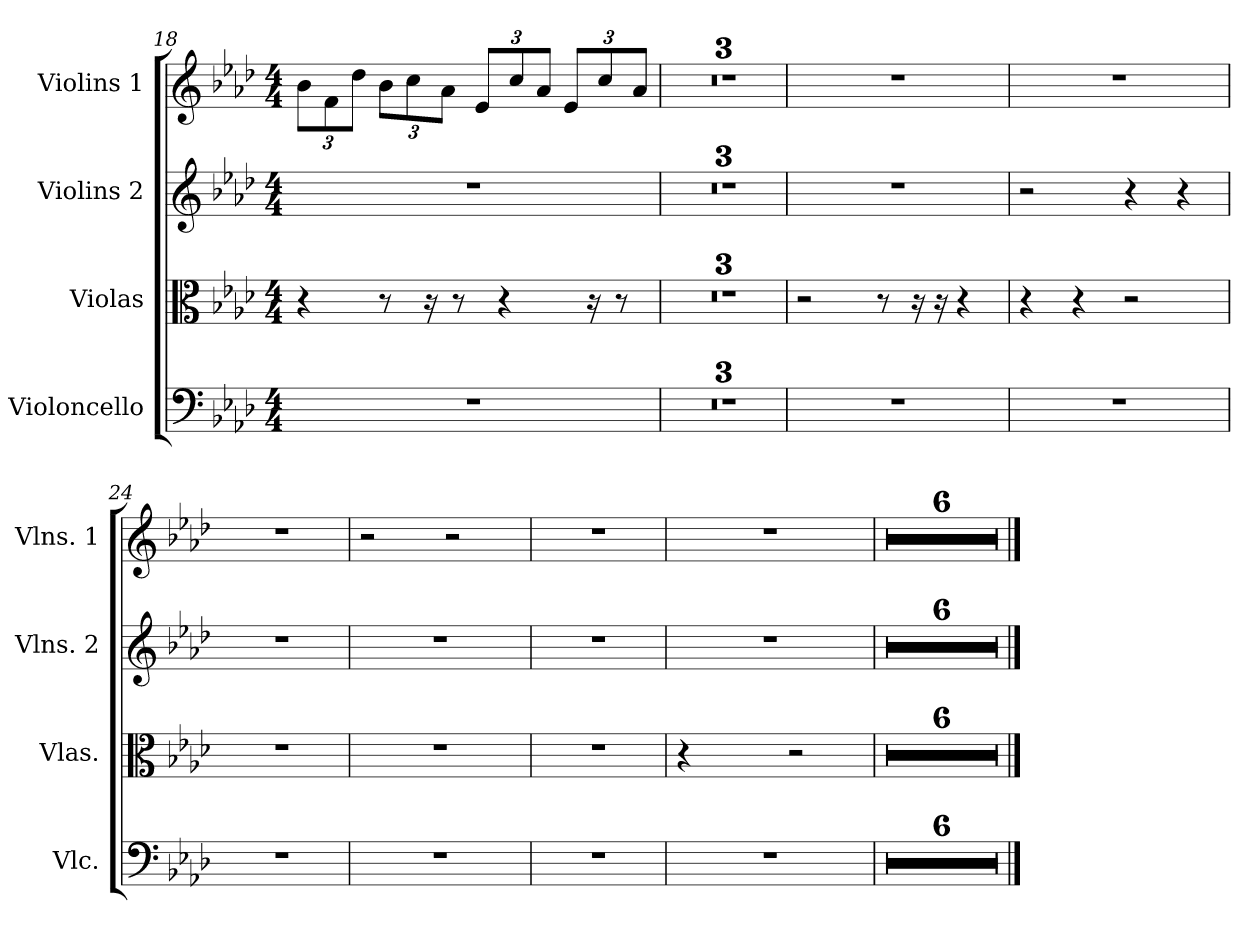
**kern	**kern	**kern	**kern
*part4	*part3	*part2	*part1
*staff4	*staff3	*staff2	*staff1
*I"Violoncello	*I"Violas	*I"Violins 2	*I"Violins 1
*I'Vlc.	*I'Vlas.	*I'Vlns. 2	*I'Vlns. 1
*clefF4	*clefC3	*clefG2	*clefG2
*k[b-e-a-d-]	*k[b-e-a-d-]	*k[b-e-a-d-]	*k[b-e-a-d-]
*A-:	*A-:	*A-:	*A-:
*M4/4	*M4/4	*M4/4	*M4/4
*	*	*	*Xbrackettup
=18	=18	=18	=18
1r	4r	1r	12b-\L
.	.	.	12f\
.	.	.	12dd-\J
.	8r	.	12b-\L
.	.	.	12cc\
.	16r	.	.
.	.	.	12a-\J
.	8r	.	.
.	.	.	12e-/L
.	4r	.	.
.	.	.	12cc/
.	.	.	12a-/J
.	.	.	12e-/L
.	16r	.	.
.	.	.	12cc/
.	8r	.	.
.	.	.	12a-/J
=19	=19	=19	=19
1r	1r	1r	1r
=20	=20	=20	=20
1r	1r	1r	1r
=21	=21	=21	=21
1r	1r	1r	1r
=22	=22	=22	=22
1r	2r	1r	1r
.	8r	.	.
.	16r	.	.
.	16r	.	.
.	4r	.	.
=23	=23	=23	=23
1r	4r	2r	1r
.	4r	.	.
.	2r	4r	.
.	.	4r	.
!!LO:LB:g=z
=24	=24	=24	=24
1r	1r	1r	1r
=25	=25	=25	=25
1r	1r	1r	2r
.	.	.	2r
=26	=26	=26	=26
1r	1r	1r	1r
=27	=27	=27	=27
1r	4r	1r	1r
.	4ryy	.	.
.	2r	.	.
=28	=28	=28	=28
1r	1r	1r	1r
=29	=29	=29	=29
1r	1r	1r	1r
=30	=30	=30	=30
1r	1r	1r	1r
=31	=31	=31	=31
1r	1r	1r	1r
=32	=32	=32	=32
1r	1r	1r	1r
=33	=33	=33	=33
1r	1r	1r	1r
==	==	==	==
*-	*-	*-	*-
